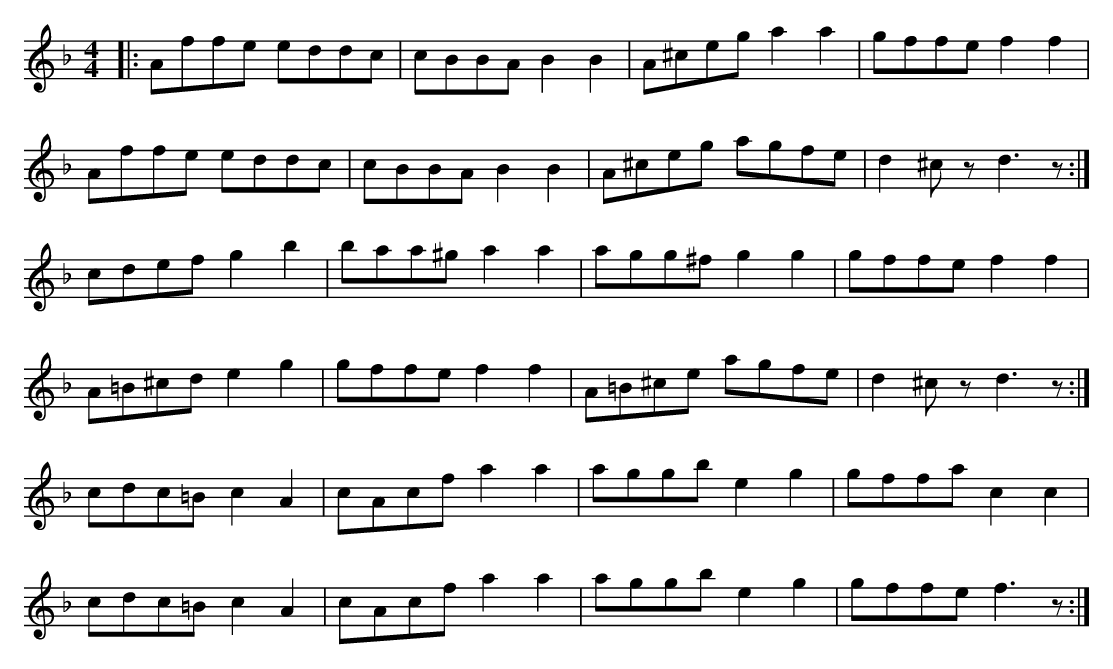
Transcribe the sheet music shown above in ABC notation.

X:1
M:4/4
K:F
|:Affe eddc|cBBA B2B2|A^ceg a2a2|gffe f2f2|
Affe eddc|cBBA B2B2|A^ceg agfe|d2^czd3z:|
cdef g2b2|baa^g a2a2|agg^f g2g2|gffe f2f2|
A=B^cd e2g2|gffe f2f2|A=B^ce agfe|d2^czd3z:|
cdc=B c2A2|cAcf a2a2|aggb e2g2|gffa c2c2|
cdc=B c2A2|cAcf a2a2|aggb e2g2|gffe f3z:|
